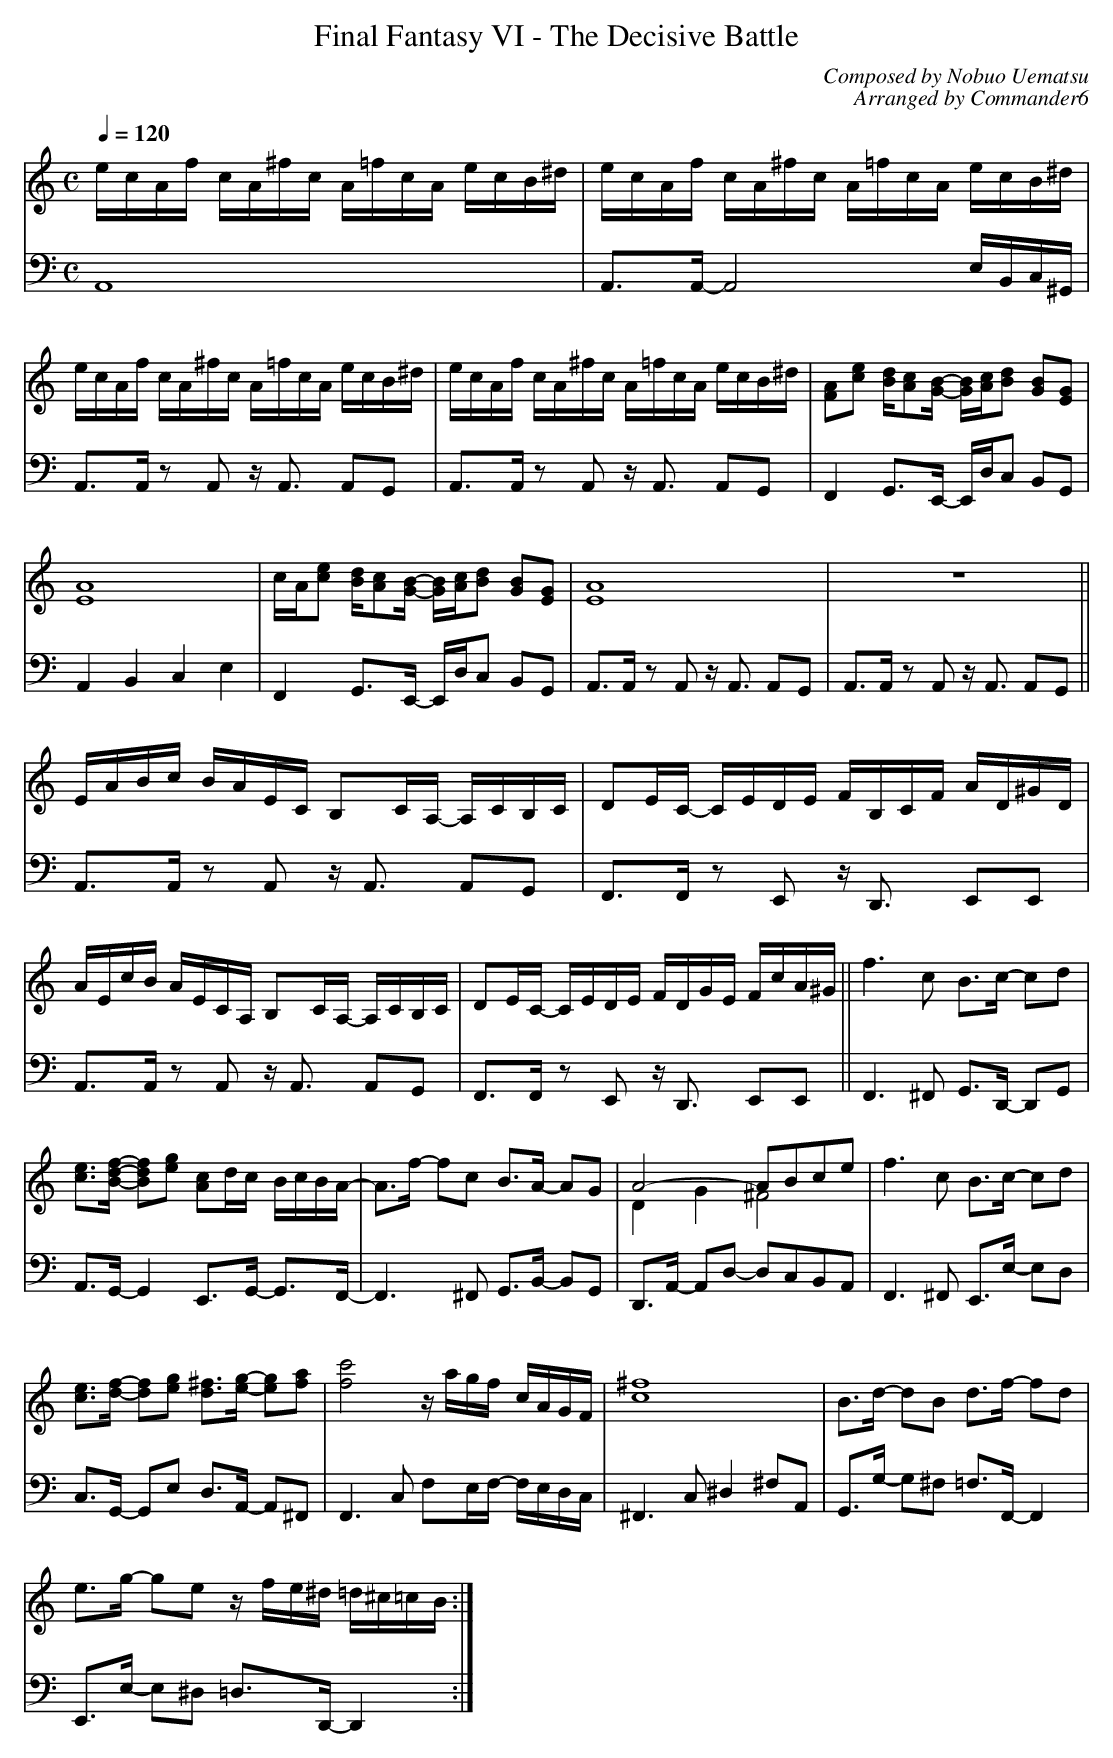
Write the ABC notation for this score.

X:1
T:Final Fantasy VI - The Decisive Battle
C:Composed by Nobuo Uematsu
C:Arranged by Commander6
M:C
Q:1/4=120
L:1/16
V:T treble
V:B bass
K:C
[V:T] ecAf        cA^fc A=fcA ecB^d                  | ecAf     cA^fc A=fcA ecB^d                        |
[V:B] A,,16                                          | A,,3A,,- A,,8 E,B,,C,^G,,                         |
[V:T] ecAf        cA^fc A=fcA ecB^d                  | ecAf     cA^fc A=fcA ecB^d                        | [FA]2[ce]2 [Bd][Ac]2[GB]- [GB][Ac][Bd]2 [GB]2[EG]2 |
[V:B] A,,3A,,     z2 A,,2 z A,,3 A,,2G,,2            | A,,3A,,  z2 A,,2 z A,,3 A,,2G,,2                  | F,,4       G,,3E,,- E,,D,C,2 B,,2G,,2              |
[V:T] [EA]16                                         | cA[ce]2  [Bd][Ac]2[GB]- [GB][Ac][Bd]2 [GB]2[EG]2  | [EA]16                                             | z16                             ||
[V:B] A,,4        B,,4 C,4 E,4                       | F,,4     G,,3E,,- E,,D,C,2 B,,2G,,2               | A,,3A,,    z2 A,,2 z A,,3 A,,2G,,2                 | A,,3A,, z2 A,,2 z A,,3 A,,2G,,2 ||
[V:T] EABc        BAEC B,2CA,- A,CB,C                | D2EC-    CEDE FB,CF AD^GD                         |
[V:B] A,,3A,,     z2 A,,2 z A,,3 A,,2G,,2            | F,,3F,,  z2 E,,2 z D,,3 E,,2E,,2                  |
[V:T] AEcB        AECA, B,2CA,- A,CB,C               | D2EC-    CEDE FDGE FcA^G                         || f6         c2 B3c- c2d2                            |
[V:B] A,,3A,,     z2 A,,2 z A,,3 A,,2G,,2            | F,,3F,,  z2 E,,2 z D,,3 E,,2E,,2                 || F,,6       ^F,,2 G,,3D,,- D,,2G,,2                 |
[V:T] [ce]3[Bdf]- [Bdf]2[eg]2 [Ac]2dc BcBA-          | A3f-     f2c2 B3A- A2G2                           | A8-        A2B2c2e2 & D4 G4 ^F8                    | f6      c2 B3c- c2d2             |
[V:B] A,,3G,,-    G,,4 E,,3G,,- G,,3F,,-             | F,,6     ^F,,2 G,,3B,,- B,,2G,,2                  | D,,3A,,-   A,,2D,2- D,2C,2B,,2A,,2                 | F,,6    ^F,,2 E,,3E,- E,2D,2     |
[V:T] [ce]3[df]-  [df]2[eg]2 [d^f]3[eg]- [eg]2[fa]2  | [fc']8   z agf cAGF                               | [c^f]16                                            | B3d-    d2B2 d3f- f2d2           |
[V:B] C,3G,,-     G,,2E,2 D,3A,,- A,,2^F,,2          | F,,6     C,2 F,2E,F,- F,E,D,C,                    | ^F,,6      C,2 ^D,4 ^F,2A,,2                       | G,,3G,- G,2^F,2 =F,3F,,- F,,4    |
[V:T] e3g-        g2e2 z fe^d =d^c=cB               :|
[V:B] E,,3E,-     E,2^D,2 =D,3D,,- D,,4             :|
